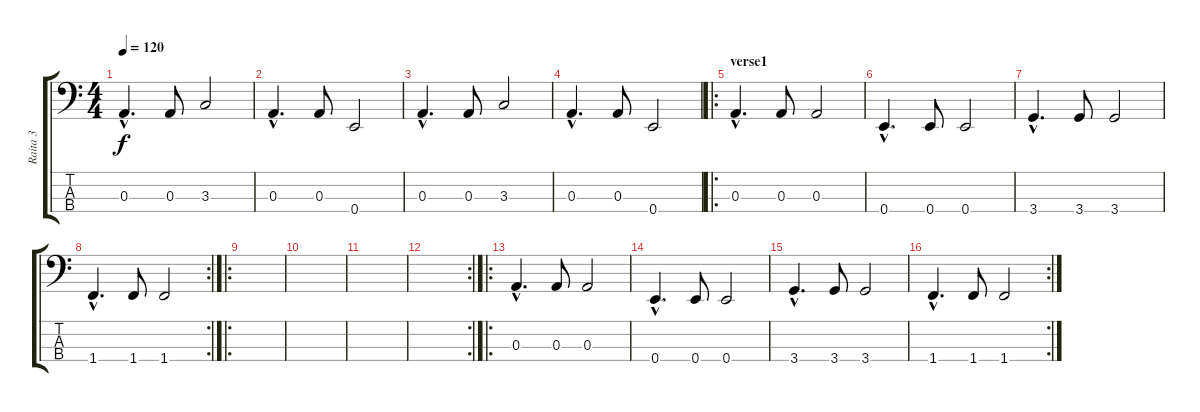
\track ("Raita 3" "Raita 3") {instrument slapbass2}
\staff {score tabs}
\tuning (G2 D2 A1 E1) {hide}
\ts (4 4)
\tempo 120
\clef f4
\ks c
0.3{hac}.4{d dy f} 0.3.8 3.3.2 |
0.3{hac}.4{d} 0.3.8 0.4.2 |
0.3{hac}.4{d} 0.3.8 3.3.2 |
0.3{hac}.4{d} 0.3.8 0.4.2 |
\ro
\section ("" "verse1")
0.3{hac}.4{d} 0.3.8 0.3.2 |
0.4{hac}.4{d} 0.4.8 0.4.2 |
3.4{hac}.4{d} 3.4.8 3.4.2 |
\rc 2
1.4{hac}.4{d} 1.4.8 1.4.2 |
\ro
|
|
|
\rc 2
|
\ro
0.3{hac}.4{d} 0.3.8 0.3.2 |
0.4{hac}.4{d} 0.4.8 0.4.2 |
3.4{hac}.4{d} 3.4.8 3.4.2 |
\rc 2
1.4{hac}.4{d} 1.4.8 1.4.2
